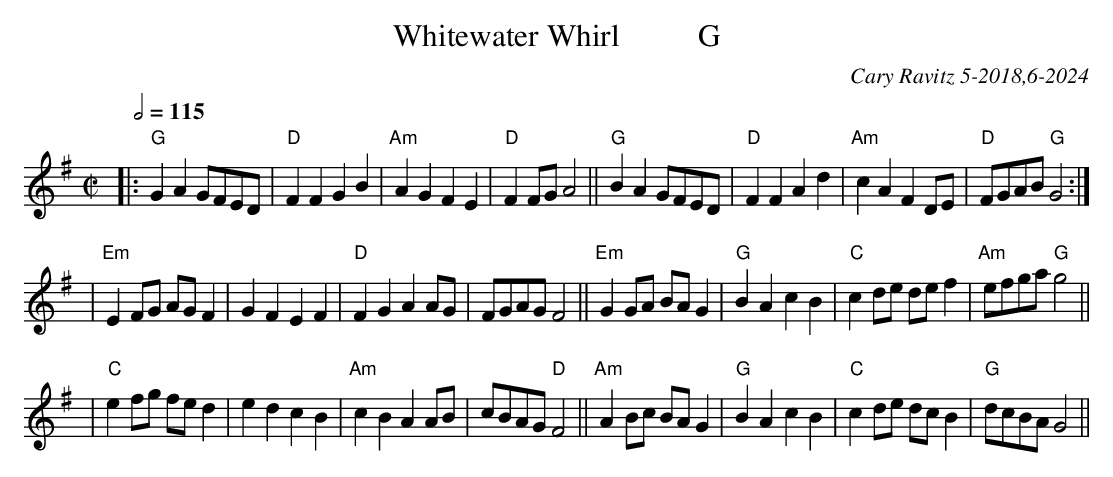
X:1
T: Whitewater Whirl          G
C: Cary Ravitz 5-2018,6-2024
L: 1/8
M: C|
Q: 1/2=115
K: G
|: "G"G2 A2 GFED | "D"F2 F2  G2B2 | "Am"A2 G2 F2E2| "D"F2 FG A4 || "G"B2 A2 GFED | "D"F2 F2 A2 d2| "Am"c2 A2 F2 DE | "D"FGAB "G"G4 :|
| "Em"E2 FG AG F2 | G2 F2 E2 F2 | "D"F2 G2 A2 AG | FGAG F4 || "Em"G2 GA BA G2 | "G"B2 A2 c2 B2 | "C" c2 de de f2 | "Am"efga "G"g4 ||
| "C"e2 fg fe d2 | e2 d2 c2 B2 | "Am"c2 B2 A2 AB | cBAG "D"F4 || "Am"A2 Bc BA G2 | "G"B2 A2 c2 B2 | "C"c2 de dc B2 | "G"dcBA G4 ||
